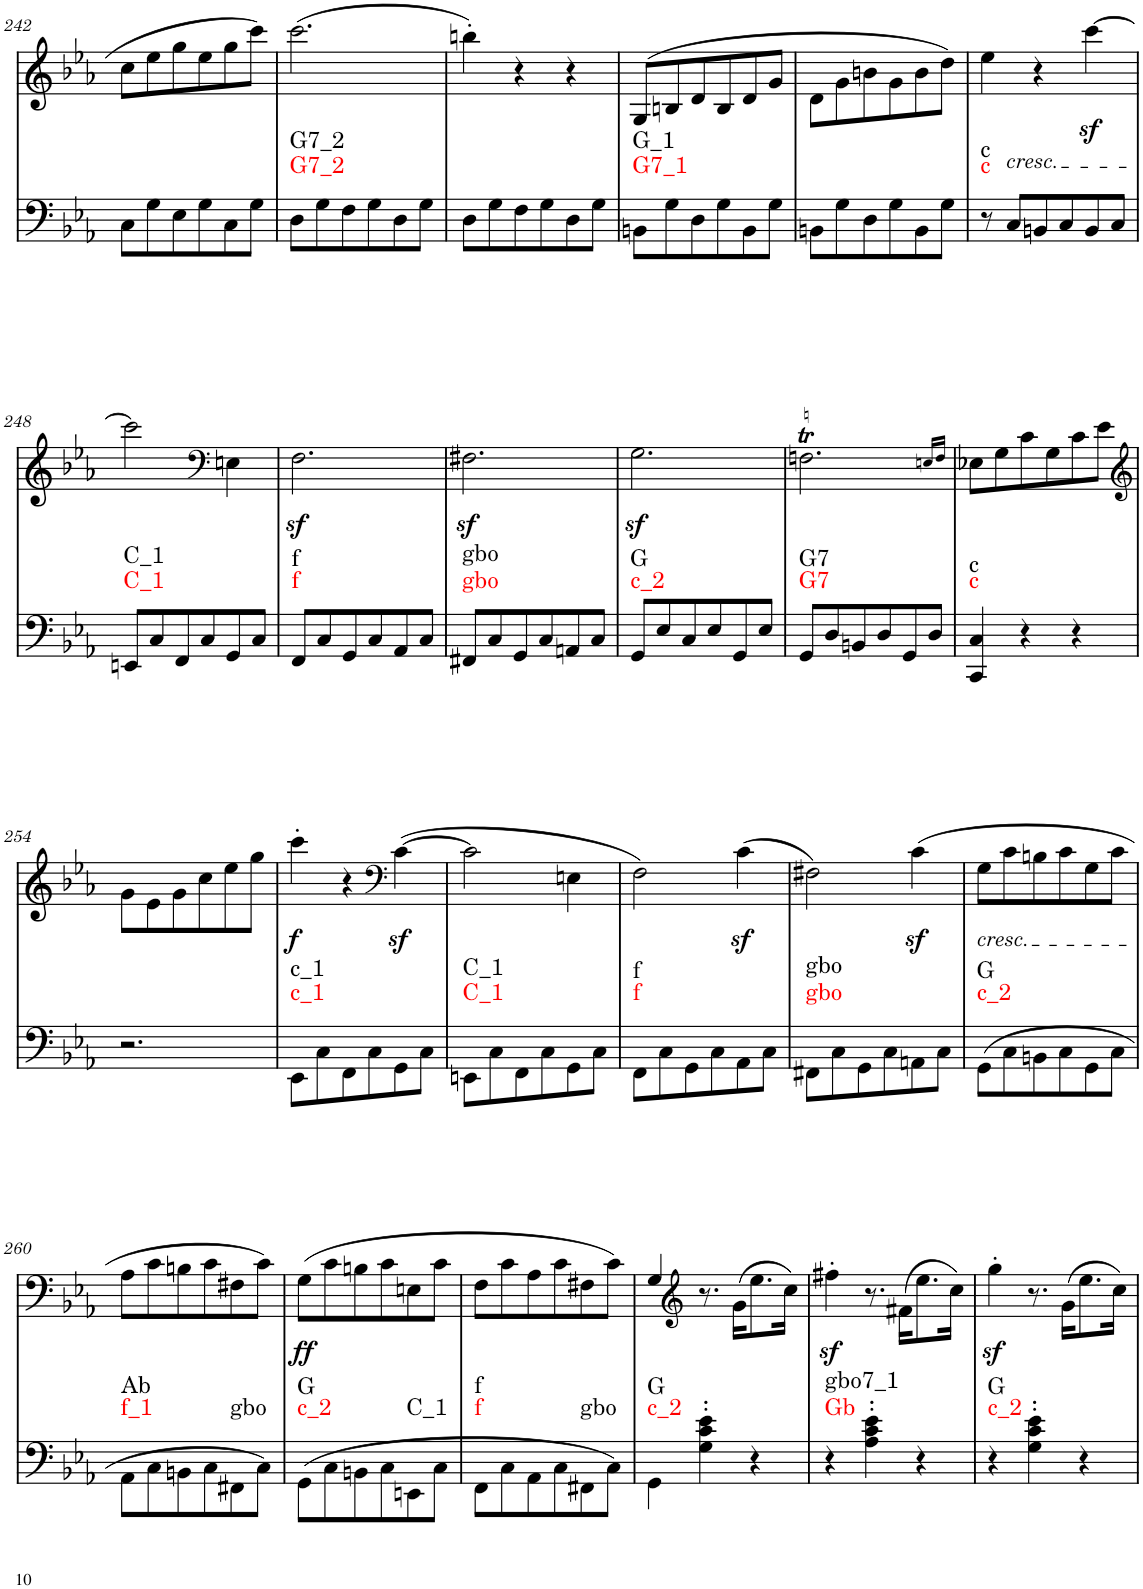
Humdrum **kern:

**kern	**harte	**kern	**dynam
*part2	*part2	*part1	*part1
*staff2	*	*staff1	*staff1
*I"piano	*	*I"piano	*
*I'Pno	*	*I'Pno	*
!!LO:PB:g=z
*clefF4	*	*clefG2	*
*k[b-e-a-]	*	*k[b-e-a-]	*
*c:	*	*c:	*
*M3/4	*	*M3/4	*
=242	=242	=242	=242
8C\L	.	8cc\L	.
8G\	.	8ee-\	.
8E-\	.	8gg\	.
8G\	.	8ee-\	.
8C\	.	8gg\	.
8G\J	.	8ccc\J	.
=243	=243	=243	=243
!	!LO:H:n=1:kt=G7_2	!	!
!	!LO:H:n=2:kt=G7_2	!	!
8D\L	N N	(2.ccc\	.
8G\	.	.	.
8F\	.	.	.
8G\	.	.	.
8D\	.	.	.
8G\J	.	.	.
=244	=244	=244	=244
8D\L	.	4bbn'\)	.
8G\	.	.	.
8F\	.	4r	.
8G\	.	.	.
8D\	.	4r	.
8G\J	.	.	.
=245	=245	=245	=245
!	!LO:H:n=1:kt=G7_1	!	!
!	!LO:H:n=2:kt=G_1	!	!
8BBn\L	N N	(8G/L	.
8G\	.	8Bn/	.
8D\	.	8d/	.
8G\	.	8B/	.
8BB\	.	8d/	.
8G\J	.	8g/J	.
=246	=246	=246	=246
8BBn\L	.	8d\L	.
8G\	.	8g\	.
8D\	.	8bn\	.
8G\	.	8g\	.
8BB\	.	8b\	.
8G\J	.	8dd\J)	.
=247	=247	=247	=247
!	!LO:H:n=1:kt=c	!	!
!	!LO:H:n=2:kt=c	!	!
8r	N N	4ee-\	.
!LO:TX:a:i:t=cresc.	!	!	!
8C/L	.	.	.
8BBn/	.	4r	.
8C/	.	.	.
8BB/	.	[4cccz<\	.
8C/J	.	.	.
!!LO:LB:g=z
=248	=248	=248	=248
!	!LO:H:n=1:kt=C_1	!	!
!	!LO:H:n=2:kt=C_1	!	!
8EEn/L	N N	2ccc\]	.
8C/	.	.	.
8FF/	.	.	.
8C/	.	.	.
*	*	*clefF4	*
8GG/	.	4En\	.
8C/J	.	.	.
=249	=249	=249	=249
!	!LO:H:n=1:kt=f	!	!
!	!LO:H:n=2:kt=f	!	!
8FF/L	N N	2.Fz<\	.
8C/	.	.	.
8GG/	.	.	.
8C/	.	.	.
8AA-/	.	.	.
8C/J	.	.	.
=250	=250	=250	=250
!	!LO:H:n=1:kt=gbo	!	!
!	!LO:H:n=2:kt=gbo	!	!
8FF#X/L	N N	2.F#Xz<\	.
8C/	.	.	.
8GG/	.	.	.
8C/	.	.	.
8AAn/	.	.	.
8C/J	.	.	.
=251	=251	=251	=251
!	!LO:H:n=1:kt=c_2	!	!
!	!LO:H:n=2:kt=G	!	!
8GG/L	N N	2.Gz<\	.
8E-/	.	.	.
8C/	.	.	.
8E-/	.	.	.
8GG/	.	.	.
8E-/J	.	.	.
=252	=252	=252	=252
!	!LO:H:n=1:kt=G7	!	!
!	!LO:H:n=2:kt=G7	!	!
8GG/L	N N	2.FnT\	.
8D/	.	.	.
8BBn/	.	.	.
8D/	.	.	.
8GG/	.	.	.
8D/J	.	.	.
.	.	16qEn/LL	.
.	.	16qF/JJ	.
=253	=253	=253	=253
!	!LO:H:n=1:kt=c	!	!
!	!LO:H:n=2:kt=c	!	!
4CC/ 4C/	N N	8E-X\L	.
.	.	8G\	.
4r	.	8c\	.
.	.	8G\	.
4r	.	8c\	.
.	.	8e-\J	.
!!LO:LB:g=z
=254	=254	=254	=254
*	*	*clefG2	*
2.r	.	8g\L	.
.	.	8e-\	.
.	.	8g\	.
.	.	8cc\	.
.	.	8ee-\	.
.	.	8gg\J	.
=255	=255	=255	=255
!	!LO:H:n=1:kt=c_1	!	!LO:DY:b
!	!LO:H:n=2:kt=c_1	!	!
8EE-\L	N N	4ccc'\	f
8C\	.	.	.
8FF\	.	4r	.
8C\	.	.	.
*	*	*clefF4	*
8GG\	.	([4cz<\	.
8C\J	.	.	.
=256	=256	=256	=256
!	!LO:H:n=1:kt=C_1	!	!
!	!LO:H:n=2:kt=C_1	!	!
8EEn\L	N N	2c\]	.
8C\	.	.	.
8FF\	.	.	.
8C\	.	.	.
8GG\	.	4En\	.
8C\J	.	.	.
=257	=257	=257	=257
!	!LO:H:n=1:kt=f	!	!
!	!LO:H:n=2:kt=f	!	!
8FF\L	N N	2F\)	.
8C\	.	.	.
8GG\	.	.	.
8C\	.	.	.
8AA-\	.	(4cz<\	.
8C\J	.	.	.
=258	=258	=258	=258
!	!LO:H:n=1:kt=gbo	!	!
!	!LO:H:n=2:kt=gbo	!	!
8FF#X\L	N N	2F#X\)	.
8C\	.	.	.
8GG\	.	.	.
8C\	.	.	.
8AAn\	.	(4cz<\	.
8C\J	.	.	.
=259	=259	=259	=259
!	!LO:H:n=1:kt=c_2	!LO:TX:b:i:t=cresc.	!
!	!LO:H:n=2:kt=G	!	!
(8GG\L	N N	8G\L	.
8C\	.	8c\	.
8BBn\	.	8Bn\	.
8C\	.	8c\	.
8GG\	.	8G\	.
8C\J	.	8c\J	.
!!LO:LB:g=z
=260	=260	=260	=260
!	!LO:H:n=1:kt=f_1	!	!
!	!LO:H:n=2:kt=Ab	!	!
8AA-\L	N N	8A-\L	.
8C\	.	8c\	.
8BBn\	.	8Bn\	.
8C\	.	8c\	.
!	!LO:H:kt=gbo	!	!
8FF#X\	N	8F#X\	.
8C\J)	.	8c\J)	.
=261	=261	=261	=261
!	!LO:H:n=1:kt=c_2	!	!LO:DY:b
!	!LO:H:n=2:kt=G	!	!
(8GG\L	N N	(8G\L	ff
8C\	.	8c\	.
8BBn\	.	8Bn\	.
8C\	.	8c\	.
!	!LO:H:kt=C_1	!	!
8EEn\	N	8En\	.
8C\J	.	8c\J	.
=262	=262	=262	=262
!	!LO:H:n=1:kt=f	!	!
!	!LO:H:n=2:kt=f	!	!
8FF\L	N N	8F\L	.
8C\	.	8c\	.
8AA-\	.	8A-\	.
8C\	.	8c\	.
!	!LO:H:kt=gbo	!	!
8FF#X\	N	8F#X\	.
8C\J)	.	8c\J)	.
=263	=263	=263	=263
!	!LO:H:n=1:kt=c_2	!	!
!	!LO:H:n=2:kt=G	!	!
4GG\	N N	4G/	.
*	*	*clefG2	*
4G\' 4c\' 4e-\'	.	8.r	.
.	.	(16g\KL	.
4r	.	8.ee-\	.
.	.	16cc\Jk)	.
=264	=264	=264	=264
!	!LO:H:n=1:kt=Gb	!	!
!	!LO:H:n=2:kt=gbo7_1	!	!
4r	N N	4ff#Xz<'\	.
4A-\' 4c\' 4e-\'	.	8.r	.
.	.	(16f#X\KL	.
4r	.	8.ee-\	.
.	.	16cc\Jk)	.
=265	=265	=265	=265
!	!LO:H:n=1:kt=c_2	!	!
!	!LO:H:n=2:kt=G	!	!
4r	N N	4ggz<'\	.
4G\' 4c\' 4e-\'	.	8.r	.
.	.	(16g\KL	.
4r	.	8.ee-\	.
.	.	16cc\Jk)	.
=	=	=	=
*-	*-	*-	*-
